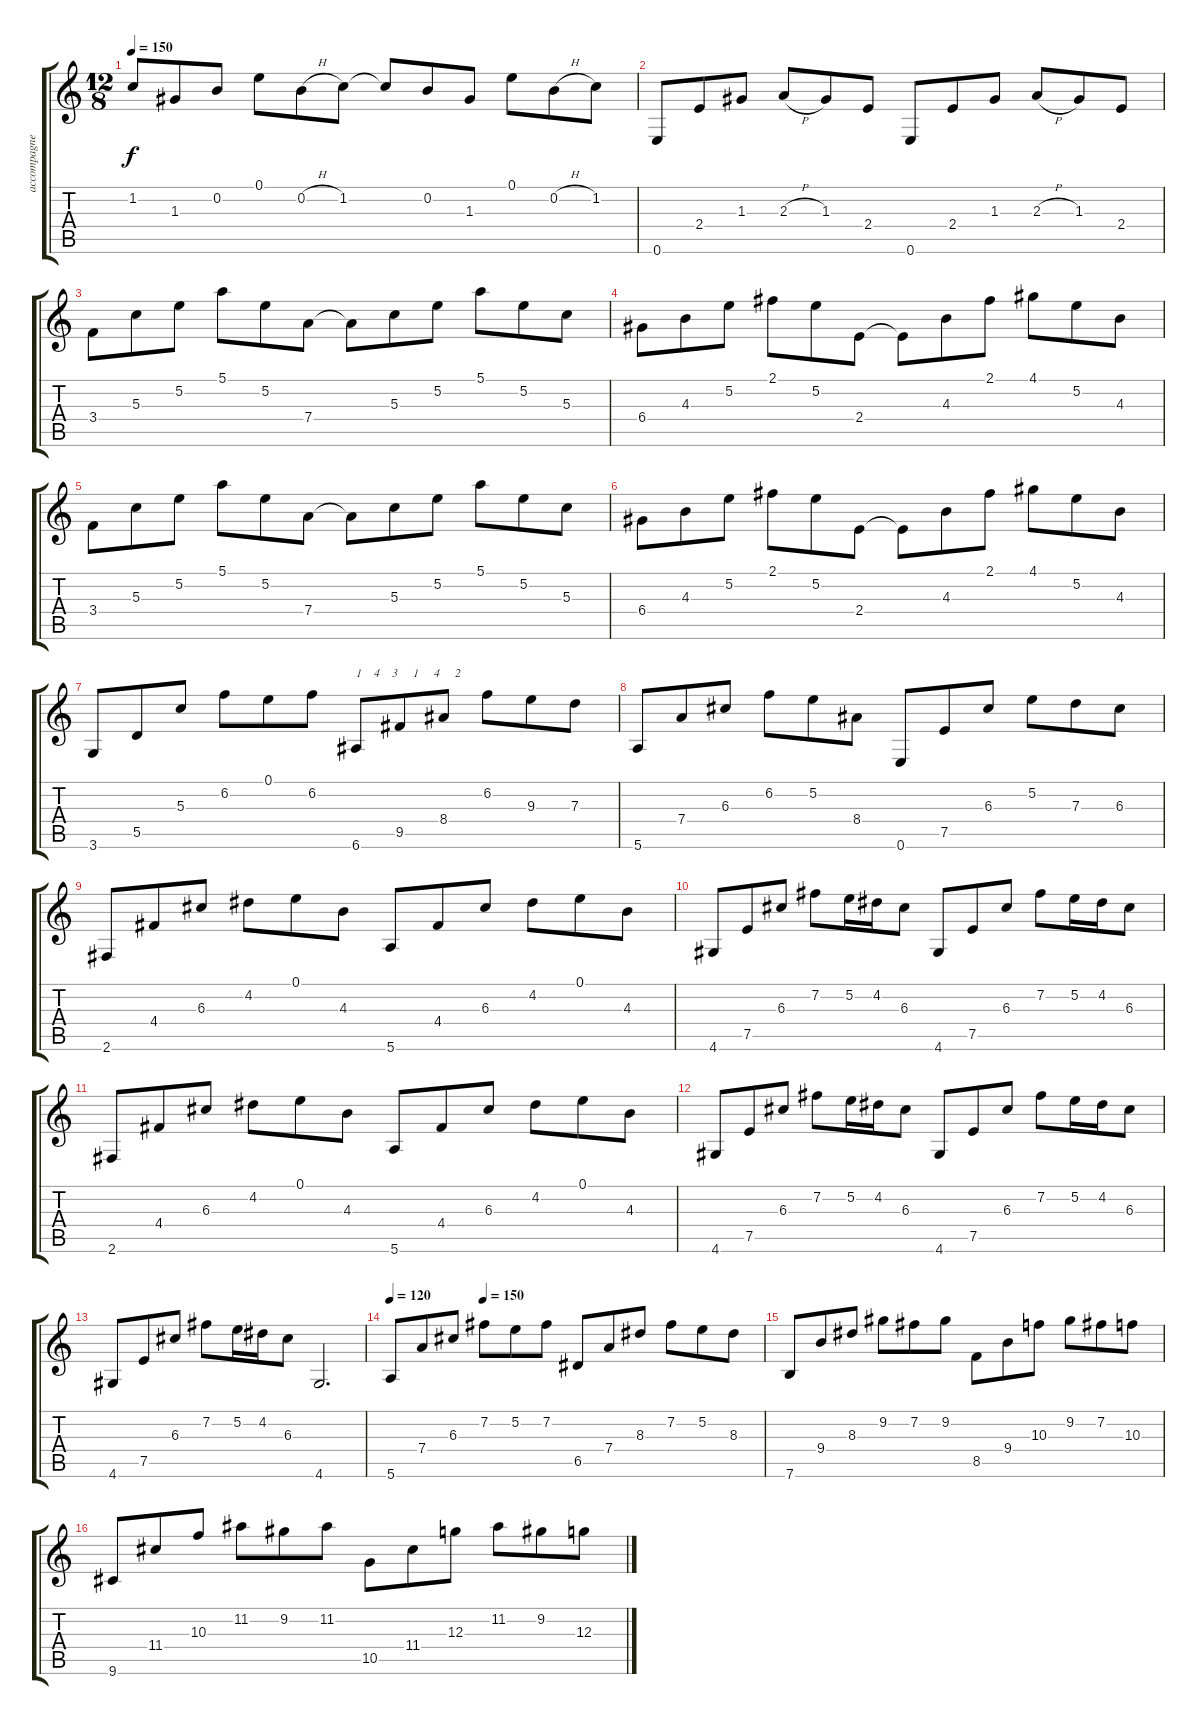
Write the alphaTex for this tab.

\track ("accompagnement" "accompagne") {instrument acousticguitarnylon}
\staff {score tabs}
\tuning (E4 B3 G3 D3 A2 E2) {hide}
\ts (12 8)
\tempo 150
\clef g2
\ks c
1.2.8{dy f} 1.3.8 0.2.8 0.1.8 0.2{h}.8 1.2.8 1.2{t}.8 0.2.8 1.3.8 0.1.8 0.2{h}.8 1.2.8 |
0.6.8 2.4.8 1.3.8 2.3{h}.8 1.3.8 2.4.8 0.6.8 2.4.8 1.3.8 2.3{h}.8 1.3.8 2.4.8 |
3.4.8 5.3.8 5.2.8 5.1.8 5.2.8 7.4.8 7.4{t}.8 5.3.8 5.2.8 5.1.8 5.2.8 5.3.8 |
6.4.8 4.3.8 5.2.8 2.1.8 5.2.8 2.4.8 2.4{t}.8 4.3.8 2.1.8 4.1.8 5.2.8 4.3.8 |
3.4.8 5.3.8 5.2.8 5.1.8 5.2.8 7.4.8 7.4{t}.8 5.3.8 5.2.8 5.1.8 5.2.8 5.3.8 |
6.4.8 4.3.8 5.2.8 2.1.8 5.2.8 2.4.8 2.4{t}.8 4.3.8 2.1.8 4.1.8 5.2.8 4.3.8 |
3.6.8 5.5.8 5.3.8 6.2.8 0.1.8 6.2.8 6.6.8{txt "1    4    3     1     4     2"} 9.5.8 8.4.8 6.2.8 9.3.8 7.3.8 |
5.6.8 7.4.8 6.3.8 6.2.8 5.2.8 8.4.8 0.6.8 7.5.8 6.3.8 5.2.8 7.3.8 6.3.8 |
2.6.8 4.4.8 6.3.8 4.2.8 0.1.8 4.3.8 5.6.8 4.4.8 6.3.8 4.2.8 0.1.8 4.3.8 |
4.6.8 7.5.8 6.3.8 7.2.8 5.2.16 4.2.16 6.3.8 4.6.8 7.5.8 6.3.8 7.2.8 5.2.16 4.2.16 6.3.8 |
2.6.8 4.4.8 6.3.8 4.2.8 0.1.8 4.3.8 5.6.8 4.4.8 6.3.8 4.2.8 0.1.8 4.3.8 |
4.6.8 7.5.8 6.3.8 7.2.8 5.2.16 4.2.16 6.3.8 4.6.8 7.5.8 6.3.8 7.2.8 5.2.16 4.2.16 6.3.8 |
4.6.8 7.5.8 6.3.8 7.2.8 5.2.16 4.2.16 6.3.8 4.6.2{d} |
\tempo 120
\tempo (150 0.25)
5.6.8 7.4.8 6.3.8 7.2.8 5.2.8 7.2.8 6.5.8 7.4.8 8.3.8 7.2.8 5.2.8 8.3.8 |
7.6.8 9.4.8 8.3.8 9.2.8 7.2.8 9.2.8 8.5.8 9.4.8 10.3.8 9.2.8 7.2.8 10.3.8 |
9.6.8 11.4.8 10.3.8 11.2.8 9.2.8 11.2.8 10.5.8 11.4.8 12.3.8 11.2.8 9.2.8 12.3.8
